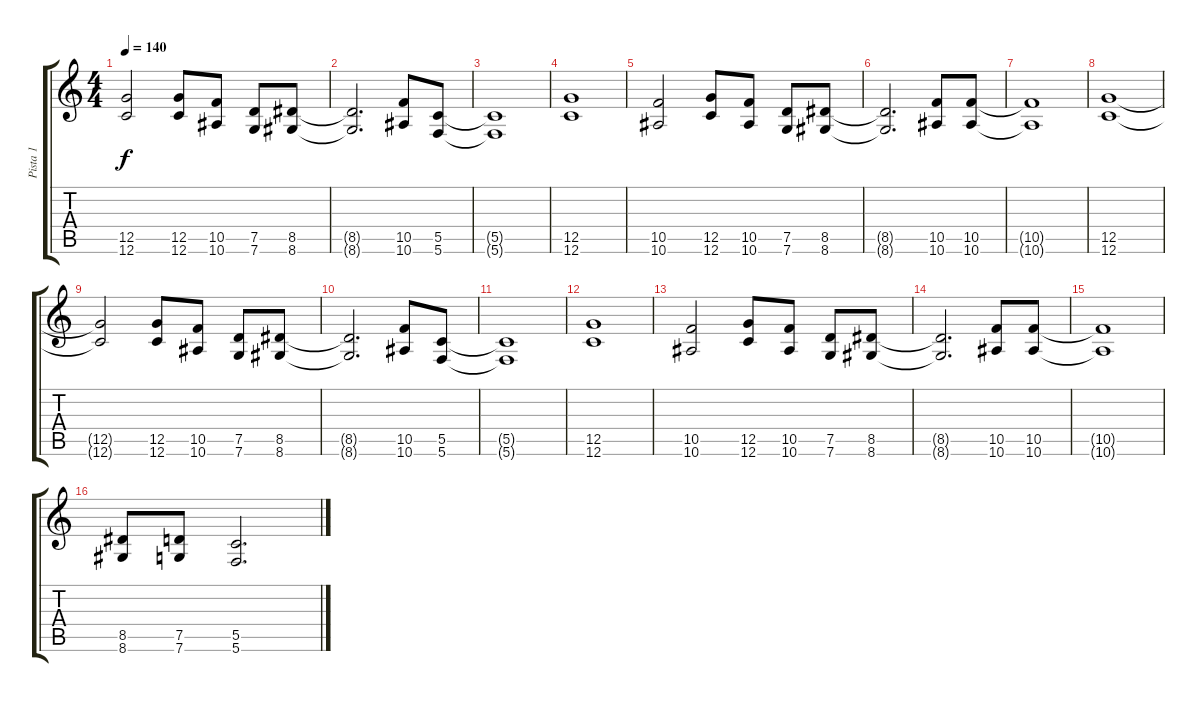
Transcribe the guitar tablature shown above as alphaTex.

\track ("Pista 1" "Pista 1") {instrument distortionguitar}
\staff {score tabs}
\tuning (D4 A3 F3 C3 G2 C2) {hide}
\ts (4 4)
\tempo 140
\clef g2
\ks c
(12.5{t} 12.6{t}).2{dy f} (12.5 12.6).8 (10.5 10.6).8 (7.5 7.6).8 (8.5 8.6).8 |
(8.5{t} 8.6{t}).2{d} (10.5 10.6).8 (5.5 5.6).8 |
(5.5{t} 5.6{t}).1 |
(12.5 12.6).1 |
(10.5 10.6).2 (12.5 12.6).8 (10.5 10.6).8 (7.5 7.6).8 (8.5 8.6).8 |
(8.5{t} 8.6{t}).2{d} (10.5 10.6).8 (10.5 10.6).8 |
(10.5{t} 10.6{t}).1 |
(12.5 12.6).1 |
(12.5{t} 12.6{t}).2 (12.5 12.6).8 (10.5 10.6).8 (7.5 7.6).8 (8.5 8.6).8 |
(8.5{t} 8.6{t}).2{d} (10.5 10.6).8 (5.5 5.6).8 |
(5.5{t} 5.6{t}).1 |
(12.5 12.6).1 |
(10.5 10.6).2 (12.5 12.6).8 (10.5 10.6).8 (7.5 7.6).8 (8.5 8.6).8 |
(8.5{t} 8.6{t}).2{d} (10.5 10.6).8 (10.5 10.6).8 |
(10.5{t} 10.6{t}).1 |
(8.5 8.6).8 (7.5 7.6).8 (5.5 5.6).2{d}
